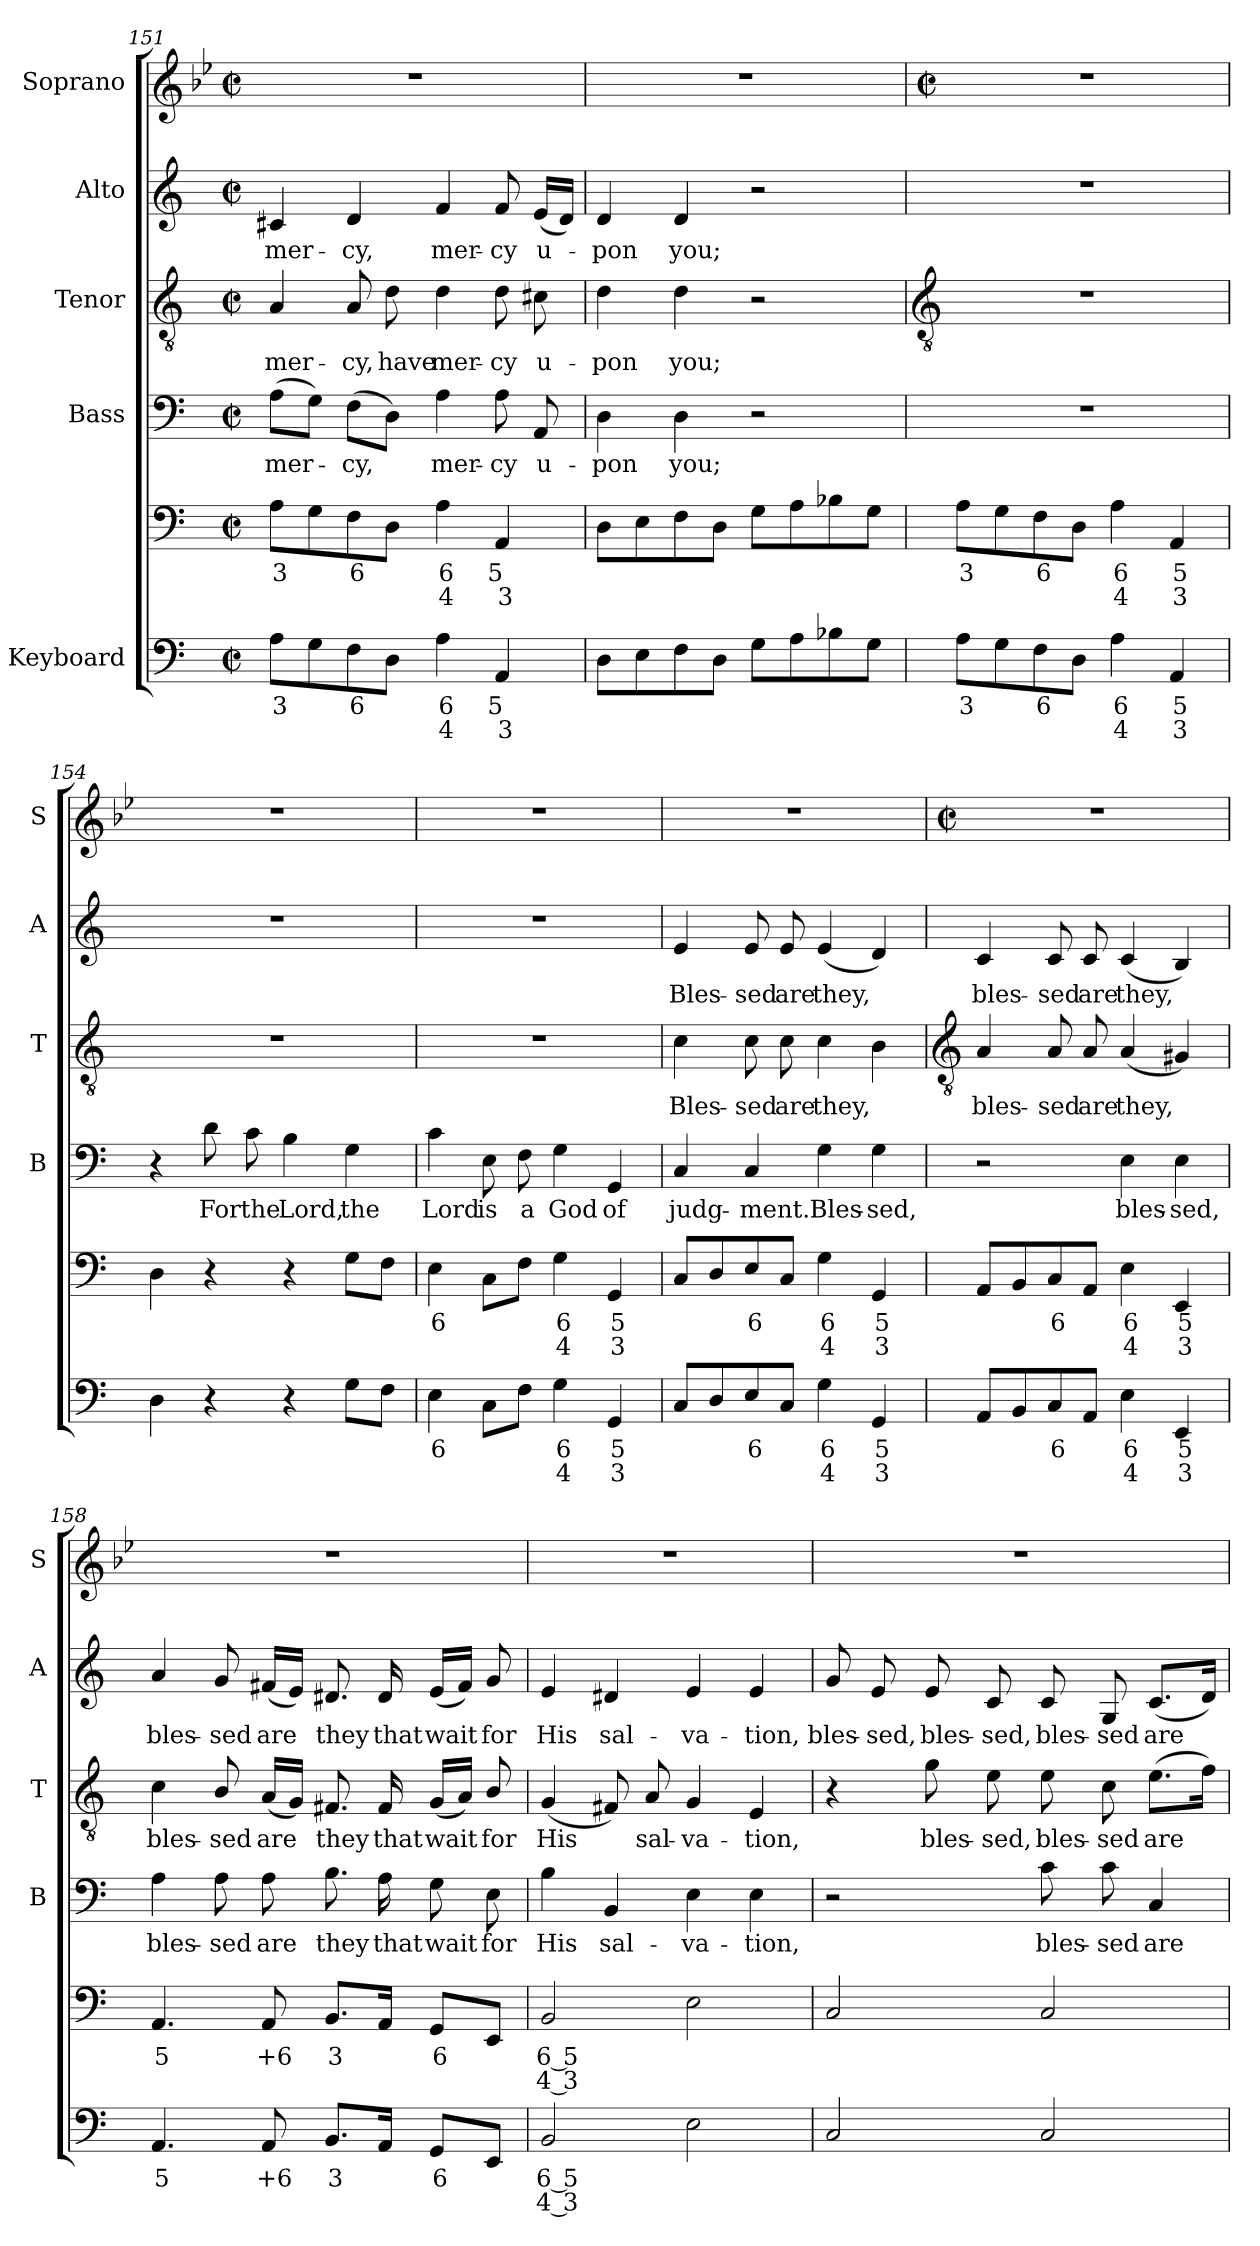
**kern	**text	**text	**kern	**text	**text	**kern	**text	**kern	**text	**kern	**text	**kern
*part5	*part5	*part5	*part5	*part5	*part5	*part4	*part4	*part3	*part3	*part2	*part2	*part1
*staff6	*staff6	*staff6	*staff5	*staff5	*staff5	*staff4	*staff4	*staff3	*staff3	*staff2	*staff2	*staff1
*I"Keyboard	*	*	*	*	*	*I"Bass	*	*I"Tenor	*	*I"Alto	*	*I"Soprano
*	*	*	*	*	*	*I'B	*	*I'T	*	*I'A	*	*I'S
*clefF4	*	*	*clefF4	*	*	*clefF4	*	*clefGv2	*	*clefG2	*	*clefG2
*k[]	*	*	*k[]	*	*	*k[]	*	*k[]	*	*k[]	*	*k[b-e-]
*C:	*	*	*C:	*	*	*C:	*	*C:	*	*C:	*	*B-:
*M2/2	*	*	*M2/2	*	*	*M2/2	*	*M2/2	*	*M2/2	*	*M2/2
*met(c|)	*	*	*met(c|)	*	*	*met(c|)	*	*met(c|)	*	*met(c|)	*	*met(c|)
=151	=151	=151	=151	=151	=151	=151	=151	=151	=151	=151	=151	=151
!	!LO:LY:b	!	!	!LO:LY:b	!	!	!LO:LY:b	!	!LO:LY:b	!	!LO:LY:b	!
8AL	3	.	8AL	3	.	(>8AL	mer-	4A	mer-	4c#X	mer-	1r
8G	.	.	8G	.	.	8GJ)	.	.	.	.	.	.
!	!LO:LY:b	!	!	!LO:LY:b	!	!	!LO:LY:b	!	!LO:LY:b	!	!LO:LY:b	!
8F	6	.	8F	6	.	(>8FL	cy,	8A	-cy,	4d	-cy,	.
!	!	!	!	!	!	!	!	!	!LO:LY:b	!	!	!
8DJ	.	.	8DJ	.	.	8DJ)	.	8d	have	.	.	.
!	!LO:LY:b	!LO:LY:b	!	!LO:LY:b	!LO:LY:b	!	!LO:LY:b	!	!LO:LY:b	!	!LO:LY:b	!
4A	6	4	4A	6	4	4A	mer-	4d	mer-	4f	mer-	.
!	!LO:LY:b	!LO:LY:b	!	!LO:LY:b	!LO:LY:b	!	!LO:LY:b	!	!LO:LY:b	!	!LO:LY:b	!
4AA	5	3	4AA	5	3	8A	-cy	8d	-cy	8f	-cy	.
!	!	!	!	!	!	!	!LO:LY:b	!	!LO:LY:b	!	!LO:LY:b	!
.	.	.	.	.	.	8AA	u-	8c#X	u-	(<16eLL	u-	.
.	.	.	.	.	.	.	.	.	.	16dJJ)	.	.
=152	=152	=152	=152	=152	=152	=152	=152	=152	=152	=152	=152	=152
!	!	!	!	!	!	!	!LO:LY:b	!	!LO:LY:b	!	!LO:LY:b	!
8DL	.	.	8DL	.	.	4D	-pon	4d	-pon	4d	pon	1r
8E	.	.	8E	.	.	.	.	.	.	.	.	.
!	!	!	!	!	!	!	!LO:LY:b	!	!LO:LY:b	!	!LO:LY:b	!
8F	.	.	8F	.	.	4D	you;	4d	you;	4d	you;	.
8DJ	.	.	8DJ	.	.	.	.	.	.	.	.	.
8GL	.	.	8GL	.	.	2r	.	2r	.	2r	.	.
8A	.	.	8A	.	.	.	.	.	.	.	.	.
8B-X	.	.	8B-X	.	.	.	.	.	.	.	.	.
8GJ	.	.	8GJ	.	.	.	.	.	.	.	.	.
!!LO:LB:g=z
=153	=153	=153	=153	=153	=153	=153	=153	=153	=153	=153	=153	=153
*	*	*	*	*	*	*	*	*clefGv2	*	*	*	*
*	*	*	*	*	*	*	*	*	*	*	*	*M2/2
*	*	*	*	*	*	*	*	*	*	*	*	*met(c|)
!	!LO:LY:b	!	!	!LO:LY:b	!	!	!	!	!	!	!	!
8AL	3	.	8AL	3	.	1r	.	1r	.	1r	.	1r
8G	.	.	8G	.	.	.	.	.	.	.	.	.
!	!LO:LY:b	!	!	!LO:LY:b	!	!	!	!	!	!	!	!
8F	6	.	8F	6	.	.	.	.	.	.	.	.
8DJ	.	.	8DJ	.	.	.	.	.	.	.	.	.
!	!LO:LY:b	!LO:LY:b	!	!LO:LY:b	!LO:LY:b	!	!	!	!	!	!	!
4A	6	4	4A	6	4	.	.	.	.	.	.	.
!	!LO:LY:b	!LO:LY:b	!	!LO:LY:b	!LO:LY:b	!	!	!	!	!	!	!
4AA	5	3	4AA	5	3	.	.	.	.	.	.	.
=154	=154	=154	=154	=154	=154	=154	=154	=154	=154	=154	=154	=154
4D	.	.	4D	.	.	4r	.	1r	.	1r	.	1r
!	!	!	!	!	!	!	!LO:LY:b	!	!	!	!	!
4r	.	.	4r	.	.	8d	For	.	.	.	.	.
!	!	!	!	!	!	!	!LO:LY:b	!	!	!	!	!
.	.	.	.	.	.	8c	the	.	.	.	.	.
!	!	!	!	!	!	!	!LO:LY:b	!	!	!	!	!
4r	.	.	4r	.	.	4B	Lord,	.	.	.	.	.
!	!	!	!	!	!	!	!LO:LY:b	!	!	!	!	!
8GL	.	.	8GL	.	.	4G	the	.	.	.	.	.
8FJ	.	.	8FJ	.	.	.	.	.	.	.	.	.
=155	=155	=155	=155	=155	=155	=155	=155	=155	=155	=155	=155	=155
!	!LO:LY:b	!	!	!LO:LY:b	!	!	!LO:LY:b	!	!	!	!	!
4E	6	.	4E	6	.	4c	Lord	1r	.	1r	.	1r
!	!	!	!	!	!	!	!LO:LY:b	!	!	!	!	!
8CL	.	.	8CL	.	.	8E	is	.	.	.	.	.
!	!	!	!	!	!	!	!LO:LY:b	!	!	!	!	!
8FJ	.	.	8FJ	.	.	8F	a	.	.	.	.	.
!	!LO:LY:b	!LO:LY:b	!	!LO:LY:b	!LO:LY:b	!	!LO:LY:b	!	!	!	!	!
4G	6	4	4G	6	4	4G	God	.	.	.	.	.
!	!LO:LY:b	!LO:LY:b	!	!LO:LY:b	!LO:LY:b	!	!LO:LY:b	!	!	!	!	!
4GG	5	3	4GG	5	3	4GG	of	.	.	.	.	.
=156	=156	=156	=156	=156	=156	=156	=156	=156	=156	=156	=156	=156
!	!	!	!	!	!	!	!LO:LY:b	!	!LO:LY:b	!	!LO:LY:b	!
8C/L	.	.	8C/L	.	.	4C	judg-	4c	Bles-	4e	Bles-	1r
8D/	.	.	8D/	.	.	.	.	.	.	.	.	.
!	!LO:LY:b	!	!	!LO:LY:b	!	!	!LO:LY:b	!	!LO:LY:b	!	!LO:LY:b	!
8E/	6	.	8E/	6	.	4C	-ment.	8c	-sed	8e	-sed	.
!	!	!	!	!	!	!	!	!	!LO:LY:b	!	!LO:LY:b	!
8CJ	.	.	8CJ	.	.	.	.	8c	are	8e	are	.
!	!LO:LY:b	!LO:LY:b	!	!LO:LY:b	!LO:LY:b	!	!LO:LY:b	!	!LO:LY:b	!	!LO:LY:b	!
4G	6	4	4G	6	4	4G	Bles-	4c	they,	(<4e	they,	.
!	!LO:LY:b	!LO:LY:b	!	!LO:LY:b	!LO:LY:b	!	!LO:LY:b	!	!	!	!	!
4GG	5	3	4GG	5	3	4G	-sed,	4B	.	4d)	.	.
!!LO:LB:g=z
=157	=157	=157	=157	=157	=157	=157	=157	=157	=157	=157	=157	=157
*	*	*	*	*	*	*	*	*clefGv2	*	*	*	*
*	*	*	*	*	*	*	*	*	*	*	*	*M2/2
*	*	*	*	*	*	*	*	*	*	*	*	*met(c|)
!	!	!	!	!	!	!	!	!	!LO:LY:b	!	!LO:LY:b	!
8AAL	.	.	8AAL	.	.	2r	.	4A	bles-	4c	bles-	1r
8BB	.	.	8BB	.	.	.	.	.	.	.	.	.
!	!LO:LY:b	!	!	!LO:LY:b	!	!	!	!	!LO:LY:b	!	!LO:LY:b	!
8C	6	.	8C	6	.	.	.	8A	-sed	8c	-sed	.
!	!	!	!	!	!	!	!	!	!LO:LY:b	!	!LO:LY:b	!
8AAJ	.	.	8AAJ	.	.	.	.	8A	are	8c	are	.
!	!LO:LY:b	!LO:LY:b	!	!LO:LY:b	!LO:LY:b	!	!LO:LY:b	!	!LO:LY:b	!	!LO:LY:b	!
4E	6	4	4E	6	4	4E	bles-	(<4A	they,	(<4c	they,	.
!	!LO:LY:b	!LO:LY:b	!	!LO:LY:b	!LO:LY:b	!	!LO:LY:b	!	!	!	!	!
4EE	5	3	4EE	5	3	4E	-sed,	4G#X)	.	4B)	.	.
=158	=158	=158	=158	=158	=158	=158	=158	=158	=158	=158	=158	=158
!	!LO:LY:b	!	!	!LO:LY:b	!	!	!LO:LY:b	!	!LO:LY:b	!	!LO:LY:b	!
4.AA	5	.	4.AA	5	.	4A	bles-	4c	bles-	4a	bles-	1r
!	!	!	!	!	!	!	!LO:LY:b	!	!LO:LY:b	!	!LO:LY:b	!
.	.	.	.	.	.	8A	-sed	8B/	-sed	8g	-sed	.
!	!LO:LY:b	!	!	!LO:LY:b	!	!	!LO:LY:b	!	!LO:LY:b	!	!LO:LY:b	!
8AA	+6	.	8AA	+6	.	8A	are	(<16ALL	are	(<16f#XLL	are	.
.	.	.	.	.	.	.	.	16GJJ)	.	16eJJ)	.	.
!	!LO:LY:b	!	!	!LO:LY:b	!	!	!LO:LY:b	!	!LO:LY:b	!	!LO:LY:b	!
8.BBL	3	.	8.BBL	3	.	8.B	they	8.F#X	they	8.d#X	they	.
!	!	!	!	!	!	!	!LO:LY:b	!	!LO:LY:b	!	!LO:LY:b	!
16AAJ	.	.	16AAJ	.	.	16A	that	16F#	that	16d#	that	.
!	!LO:LY:b	!	!	!LO:LY:b	!	!	!LO:LY:b	!	!LO:LY:b	!	!LO:LY:b	!
8GGL	6	.	8GGL	6	.	8G	wait	(<16GLL	wait	(<16eLL	wait	.
.	.	.	.	.	.	.	.	16AJJ)	.	16f#JJ)	.	.
!	!	!	!	!	!	!	!LO:LY:b	!	!LO:LY:b	!	!LO:LY:b	!
8EEJ	.	.	8EEJ	.	.	8E	for	8B/	for	8g	for	.
=159	=159	=159	=159	=159	=159	=159	=159	=159	=159	=159	=159	=159
!	!LO:LY:b	!LO:LY:b	!	!LO:LY:b	!LO:LY:b	!	!LO:LY:b	!	!LO:LY:b	!	!LO:LY:b	!
2BB	6 5	4 3	2BB	6 5	4 3	4B	His	(<4G	His	4e	His	1r
!	!	!	!	!	!	!	!LO:LY:b	!	!	!	!LO:LY:b	!
.	.	.	.	.	.	4BB	sal-	8F#X)	.	4d#X	sal-	.
!	!	!	!	!	!	!	!	!	!LO:LY:b	!	!	!
.	.	.	.	.	.	.	.	8A	sal-	.	.	.
!	!	!	!	!	!	!	!LO:LY:b	!	!LO:LY:b	!	!LO:LY:b	!
2E	.	.	2E	.	.	4E	-va-	4G	-va-	4e	-va-	.
!	!	!	!	!	!	!	!LO:LY:b	!	!LO:LY:b	!	!LO:LY:b	!
.	.	.	.	.	.	4E	-tion,	4E	-tion,	4e	-tion,	.
=160	=160	=160	=160	=160	=160	=160	=160	=160	=160	=160	=160	=160
!	!	!	!	!	!	!	!	!	!	!	!LO:LY:b	!
2C	.	.	2C	.	.	2r	.	4r	.	8g	bles-	1r
!	!	!	!	!	!	!	!	!	!	!	!LO:LY:b	!
.	.	.	.	.	.	.	.	.	.	8e	-sed,	.
!	!	!	!	!	!	!	!	!	!LO:LY:b	!	!LO:LY:b	!
.	.	.	.	.	.	.	.	8g	bles-	8e	bles-	.
!	!	!	!	!	!	!	!	!	!LO:LY:b	!	!LO:LY:b	!
.	.	.	.	.	.	.	.	8e	-sed,	8c	-sed,	.
!	!	!	!	!	!	!	!LO:LY:b	!	!LO:LY:b	!	!LO:LY:b	!
2C	.	.	2C	.	.	8c	bles-	8e	bles-	8c	bles-	.
!	!	!	!	!	!	!	!LO:LY:b	!	!LO:LY:b	!	!LO:LY:b	!
.	.	.	.	.	.	8c	-sed	8c	-sed	8G	-sed	.
!	!	!	!	!	!	!	!LO:LY:b	!	!LO:LY:b	!	!LO:LY:b	!
.	.	.	.	.	.	4C	are	(>8.eL	are	(<8.cL	are	.
.	.	.	.	.	.	.	.	16fJ)	.	16dJ)	.	.
=	=	=	=	=	=	=	=	=	=	=	=	=
*-	*-	*-	*-	*-	*-	*-	*-	*-	*-	*-	*-	*-
